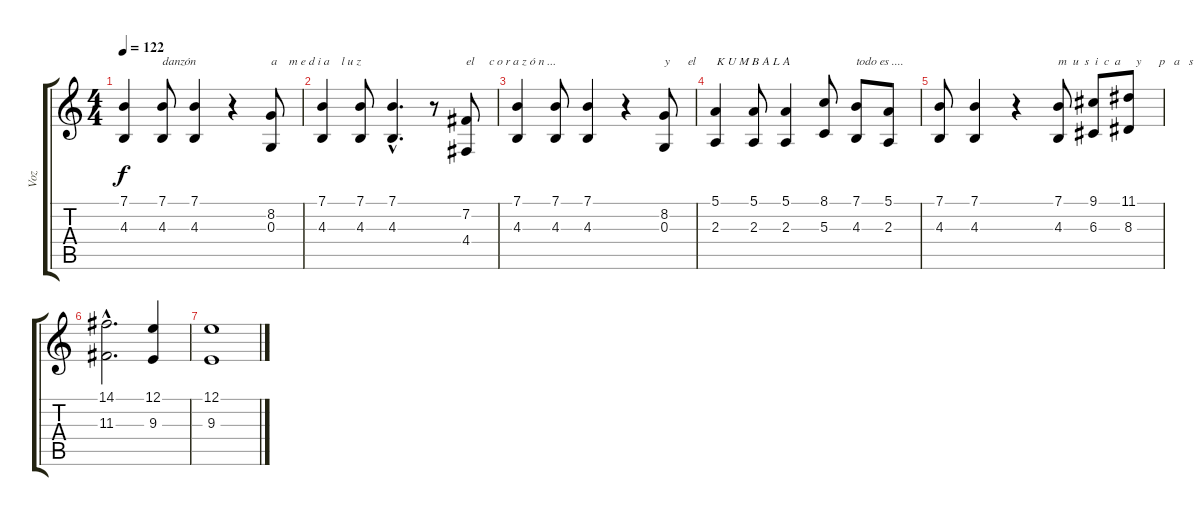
\track ("Voz" "Voz") {instrument clarinet}
\staff {score tabs}
\tuning (E4 B3 G3 D3 A2 E2) {hide}
\ts (4 4)
\tempo 122
\clef g2
\ks c
(7.1 4.3).4{dy f} (7.1 4.3).8{txt "danzón"} (7.1 4.3).4 r.4 (8.2 0.3).8{txt "a    m e d i a    l u z"} |
(7.1 4.3).4 (7.1 4.3).8 (7.1{hac} 4.3{hac}).4{d} r.8 (7.2 4.4).8{txt "el     c o r a z ó n ..."} |
(7.1 4.3).4 (7.1 4.3).8 (7.1 4.3).4 r.4 (8.2 0.3).8{txt "y      el       K U M B A L A"} |
(5.1 2.3).4 (5.1 2.3).8 (5.1 2.3).4 (8.1 5.3).8 (7.1 4.3).8{txt "todo es ...."} (5.1 2.3).8 |
(7.1 4.3).8 (7.1 4.3).4 r.4 (7.1 4.3).8{txt "m  u  s  i  c  a     y      p   a   s   i   ó   n "} (9.1 6.3).8 (11.1 8.3).8 |
(14.1{hac} 11.3{hac}).2{d} (12.1 9.3).4 |
(12.1 9.3).1
